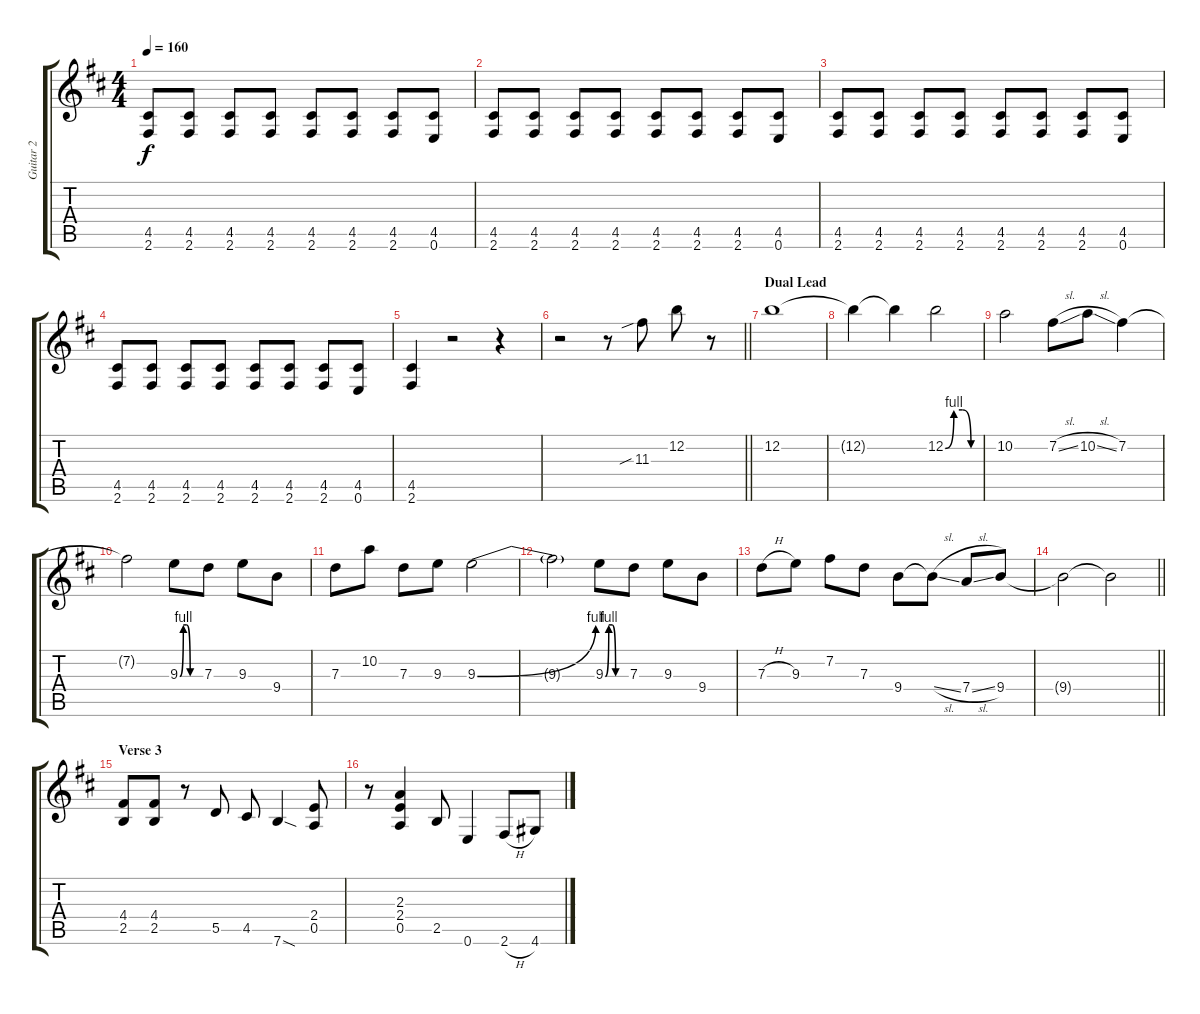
\track ("Guitar 2" "Guitar 2") {instrument overdrivenguitar}
\staff {score tabs}
\tuning (E4 B3 G3 D3 A2 E2) {hide}
\ts (4 4)
\tempo 160
\clef g2
\ks d
(4.5 2.6).8{dy f} (4.5 2.6).8 (4.5 2.6).8 (4.5 2.6).8 (4.5 2.6).8 (4.5 2.6).8 (4.5 2.6).8 (4.5 0.6).8 |
(4.5 2.6).8 (4.5 2.6).8 (4.5 2.6).8 (4.5 2.6).8 (4.5 2.6).8 (4.5 2.6).8 (4.5 2.6).8 (4.5 0.6).8 |
(4.5 2.6).8 (4.5 2.6).8 (4.5 2.6).8 (4.5 2.6).8 (4.5 2.6).8 (4.5 2.6).8 (4.5 2.6).8 (4.5 0.6).8 |
(4.5 2.6).8 (4.5 2.6).8 (4.5 2.6).8 (4.5 2.6).8 (4.5 2.6).8 (4.5 2.6).8 (4.5 2.6).8 (4.5 0.6).8 |
(4.5 2.6).4 r.2 r.4 |
\barLineRight lightlight
r.2{volume 10} r.8 11.3{sib}.8 12.2.8 r.8 |
\section ("" "Dual Lead")
12.2.1 |
12.2{t}.4 12.2{t}.4 12.2{be (custom 0 0 15 4 30 4 45 0 60 0)}.2 |
10.2.2 7.2{sl}.8 10.2{sl}.8 7.2.4 |
7.2{t}.2 9.3{be (custom 0 0 10 4 20 4 30 0 60 0)}.8 7.3.8 9.3.8 9.4.8 |
7.3.8 10.2.8 7.3.8 9.3.8 9.3{be (bend 0 0 60 4)}.2 |
9.3{t}.2 9.3{be (custom 0 0 10 4 20 4 30 0 60 0)}.8 7.3.8 9.3.8 9.4.8 |
7.3{h}.8 9.3.8 7.2.8 7.3.8 9.4.8 9.4{sl t}.8 7.4{sl}.8 9.4.8 |
\barLineRight lightlight
9.4{t}.2 9.4{t}.2 |
\section ("" "Verse 3")
(4.4 2.5).8{volume 7} (4.4 2.5).8 r.8 5.5.8 4.5.8 7.6{sod}.4 (2.4 0.5).8 |
r.8 (2.3 2.4 0.5).4 2.5.8 0.6.4 2.6{h}.8 4.6.8
